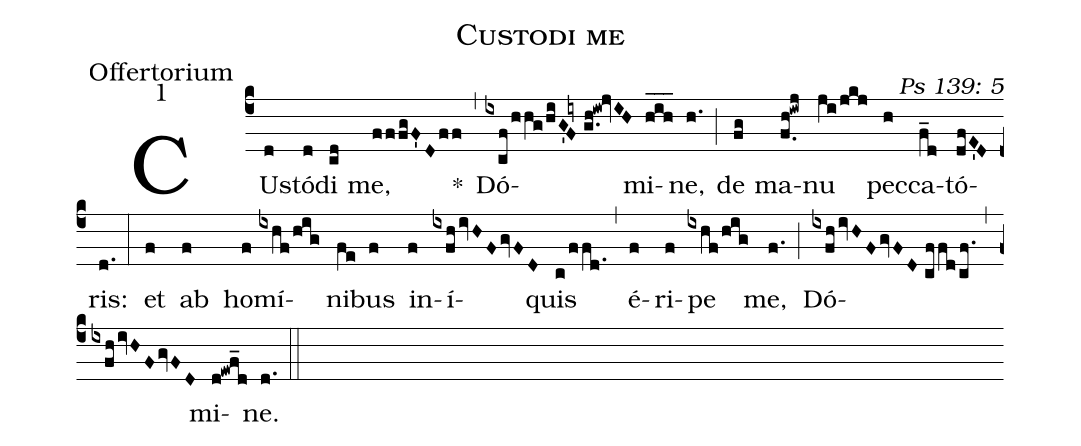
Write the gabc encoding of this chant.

name: Custodi me;
office-part: Offertorium;
mode: 1;
commentary: Ps 139: 5;
%%
(c4) CUs(d)tó(d)di(cd) me,(fffgF'Dff) *(,)
Dó(ixcf/hhg/hiG'F/[2]{/[-4]iy}g.h!iw!jvIH)mi(h_i_h_)ne,(h.) (;) de(fg) ma(f.0h!iwj)nu(ji/jkj) pec(h)ca(f_d)tó(dfE'D)ris:(d.) (:)
et(f) ab(f) ho(f)mí(ixhf/hig)ni(fe)bus(f) in(f)í(ixfhivHFgvFD)quis(c/ffd.) (,) é(f)ri(f)pe(ixhf/hig) me,(f.) (;) Dó(ixfhivHFgvFD//cffdcf.)(,)(ixfhivHFgvFD)mi(d!ewf_d)ne.(d.) (::)
